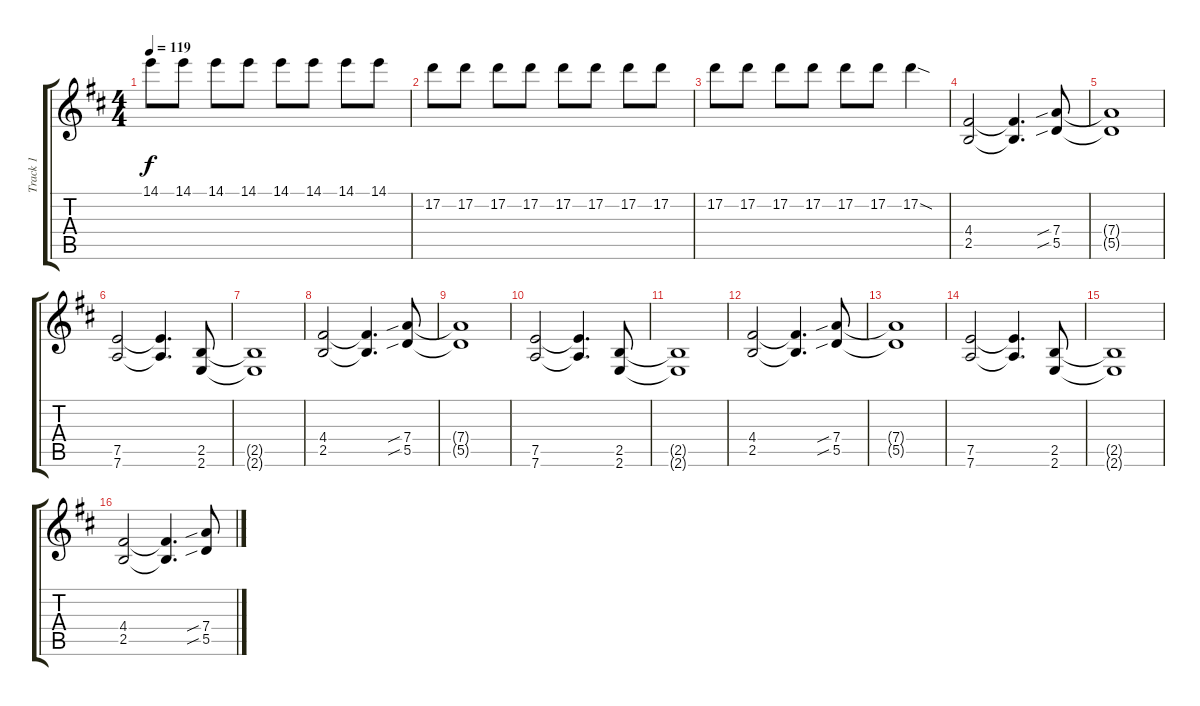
\track ("Track 1" "Track 1") {instrument overdrivenguitar}
\staff {score tabs}
\tuning (D4 A3 Gb3 D3 A2 D2) {hide}
\ts (4 4)
\tempo 119
\clef g2
\ks d
14.1.8{dy f} 14.1.8 14.1.8 14.1.8 14.1.8 14.1.8 14.1.8 14.1.8 |
17.2.8 17.2.8 17.2.8 17.2.8 17.2.8 17.2.8 17.2.8 17.2.8 |
17.2.8 17.2.8 17.2.8 17.2.8 17.2.8 17.2.8 17.2{sod}.4 |
(4.4 2.5).2{volume 13} (4.4{t} 2.5{t}).4{d} (7.4{sib} 5.5{sib}).8 |
(7.4{t} 5.5{t}).1 |
(7.5 7.6).2 (7.5{t} 7.6{t}).4{d} (2.5 2.6).8 |
(2.5{t} 2.6{t}).1 |
(4.4 2.5).2{volume 7} (4.4{t} 2.5{t}).4{d} (7.4{sib} 5.5{sib}).8 |
(7.4{t} 5.5{t}).1 |
(7.5 7.6).2 (7.5{t} 7.6{t}).4{d} (2.5 2.6).8 |
(2.5{t} 2.6{t}).1 |
(4.4 2.5).2{volume 4} (4.4{t} 2.5{t}).4{d} (7.4{sib} 5.5{sib}).8 |
(7.4{t} 5.5{t}).1 |
(7.5 7.6).2 (7.5{t} 7.6{t}).4{d} (2.5 2.6).8 |
(2.5{t} 2.6{t}).1 |
(4.4 2.5).2{volume 2} (4.4{t} 2.5{t}).4{d} (7.4{sib} 5.5{sib}).8
